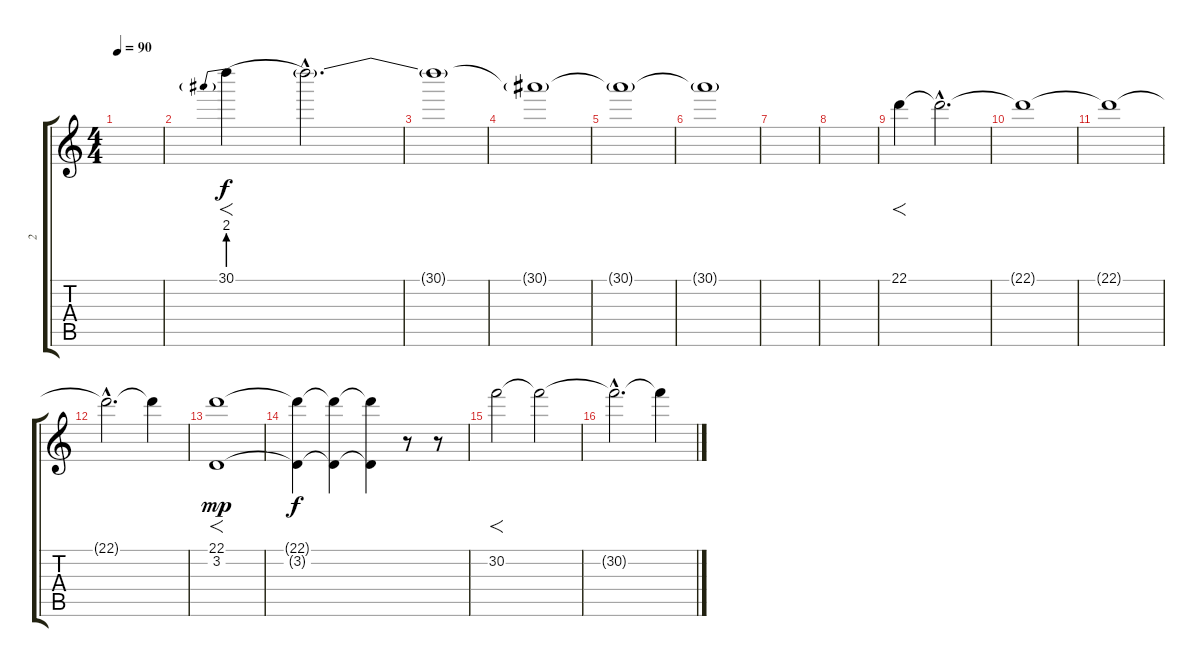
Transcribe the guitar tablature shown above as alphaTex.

\track ("2" "2") {instrument stringensemble1}
\staff {score tabs}
\tuning (E4 B3 G3 D3 A2 E2) {hide}
\ts (4 4)
\tempo 90
\clef g2
\ks c
|
30.1{be (prebend 0 8 60 8)}.4{f} 30.1{hac t}.2{d} |
30.1{t}.1{volume 0} |
30.1{t}.1 |
30.1{t}.1 |
30.1{t}.1 |
|
|
22.1.4{f} 22.1{hac t}.2{d} |
22.1{t}.1 |
22.1{t}.1{volume 0} |
22.1{hac t}.2{d} 22.1{t}.4 |
(22.1 3.2).1{f dy mp volume 6} |
(22.1{t} 3.2{t}).4{dy f volume 0} (22.1{t} 3.2{t}).4 (22.1{t} 3.2{t}).4 r.8 r.8{volume 6} |
30.2.2{f} 30.2{t}.2 |
30.2{hac t}.2{d} 30.2{t}.4
